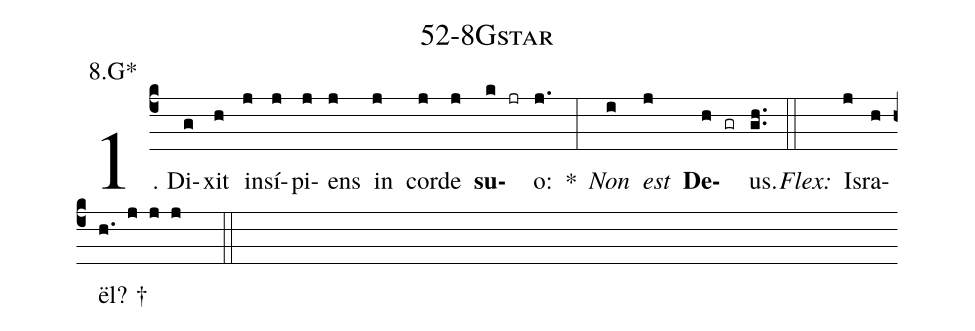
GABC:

name: 52-8Gstar;
annotation: 8.G*;
%%
(c4)1. Di(g)xit(h) in(j)sí(j)pi(j)ens(j) in(j) cor(j)de(j) <b>su</b>(k jr)o:(j.) *(:) <i>Non</i>(i) <i>est</i>(j) <b>De</b>(h gr)us.(gh..) (::)
<i>Flex:</i>()  Is(j)ra(h)ël? †(h. j j j  ::)
